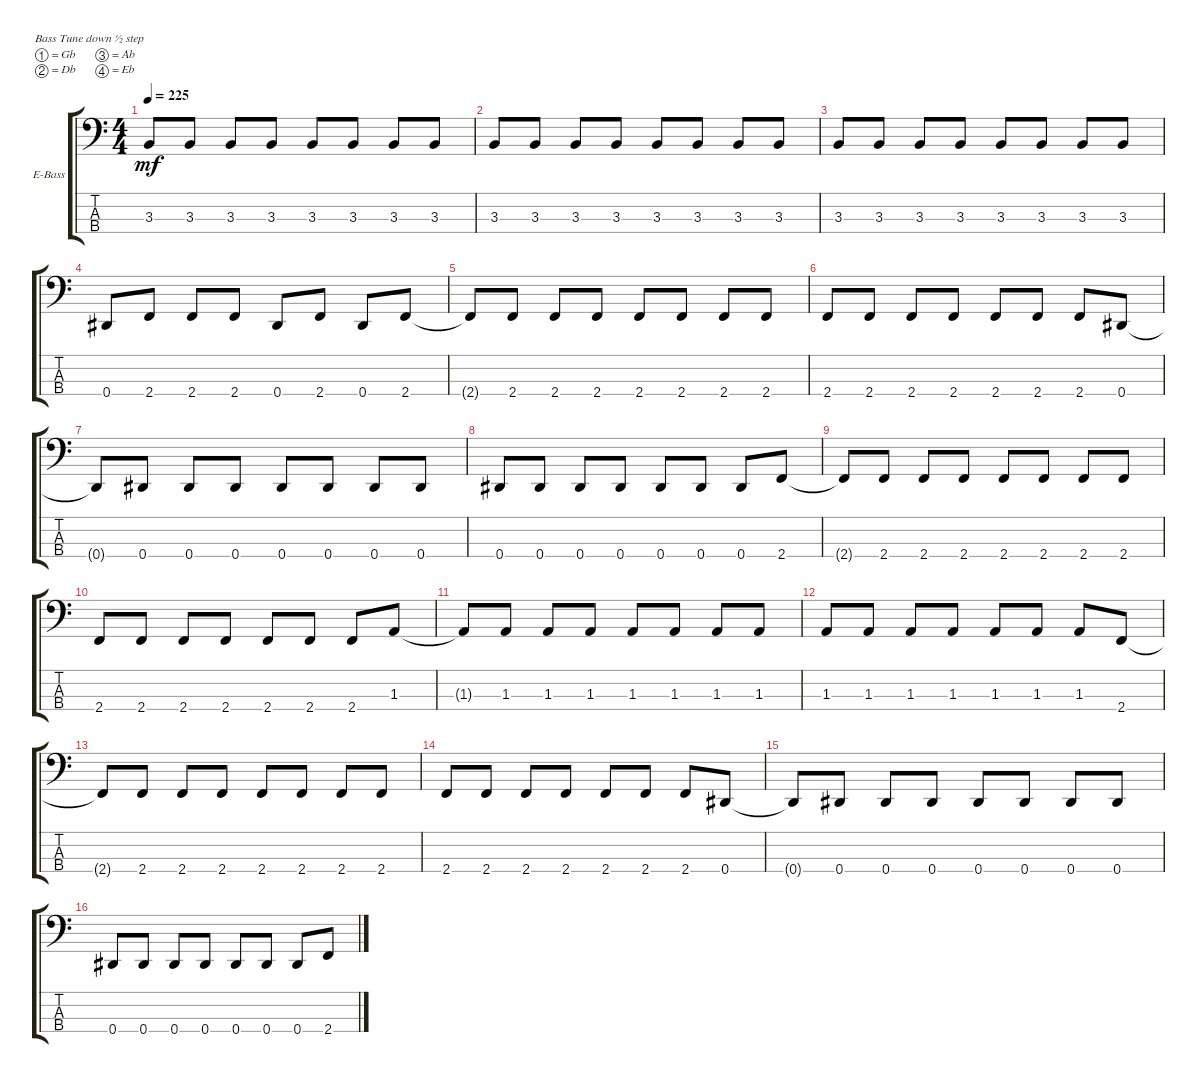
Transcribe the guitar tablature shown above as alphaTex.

\bracketExtendMode groupsimilarinstruments
\firstSystemTrackNameOrientation horizontal
\otherSystemsTrackNameOrientation horizontal
\track ("Electric Bass" "E-Bass") {instrument electricbassfinger}
\staff {score tabs}
\tuning (Gb2 Db2 Ab1 Eb1)
\ts (4 4)
\tempo 225
\clef f4
\ks c
3.3.8{dy mf} 3.3.8 3.3.8 3.3.8 3.3.8 3.3.8 3.3.8 3.3.8 |
3.3.8 3.3.8 3.3.8 3.3.8 3.3.8 3.3.8 3.3.8 3.3.8 |
3.3.8 3.3.8 3.3.8 3.3.8 3.3.8 3.3.8 3.3.8 3.3.8 |
0.4.8 2.4.8 2.4.8 2.4.8 0.4.8 2.4.8 0.4.8 2.4.8 |
2.4{t}.8 2.4.8 2.4.8 2.4.8 2.4.8 2.4.8 2.4.8 2.4.8 |
2.4.8 2.4.8 2.4.8 2.4.8 2.4.8 2.4.8 2.4.8 0.4.8 |
0.4{t}.8 0.4.8 0.4.8 0.4.8 0.4.8 0.4.8 0.4.8 0.4.8 |
0.4.8 0.4.8 0.4.8 0.4.8 0.4.8 0.4.8 0.4.8 2.4.8 |
2.4{t}.8 2.4.8 2.4.8 2.4.8 2.4.8 2.4.8 2.4.8 2.4.8 |
2.4.8 2.4.8 2.4.8 2.4.8 2.4.8 2.4.8 2.4.8 1.3.8 |
1.3{t}.8 1.3.8 1.3.8 1.3.8 1.3.8 1.3.8 1.3.8 1.3.8 |
1.3.8 1.3.8 1.3.8 1.3.8 1.3.8 1.3.8 1.3.8 2.4.8 |
2.4{t}.8 2.4.8 2.4.8 2.4.8 2.4.8 2.4.8 2.4.8 2.4.8 |
2.4.8 2.4.8 2.4.8 2.4.8 2.4.8 2.4.8 2.4.8 0.4.8 |
0.4{t}.8 0.4.8 0.4.8 0.4.8 0.4.8 0.4.8 0.4.8 0.4.8 |
0.4.8 0.4.8 0.4.8 0.4.8 0.4.8 0.4.8 0.4.8 2.4.8
